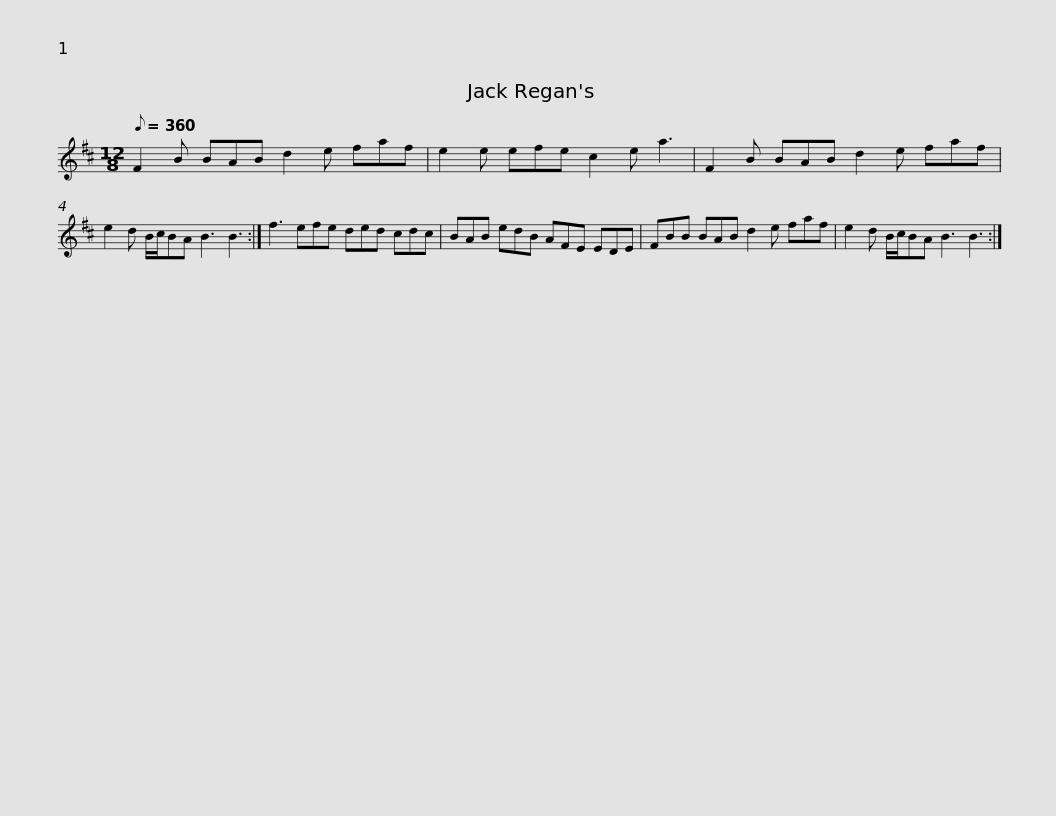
X:1
L:1/8
Q:1/8=360
M:12/8
I:linebreak $
K:Bmin
V:1 treble
V:1
 F2 B BAB d2 e faf | e2 e efe c2 e a3 | F2 B BAB d2 e faf | e2 d B/c/BA B3 B3 :|$ f3 efe ded cdc | %5
 BAB edB AFE EDE | FBB BAB d2 e faf | e2 d B/c/BA B3 B3 :| %8
